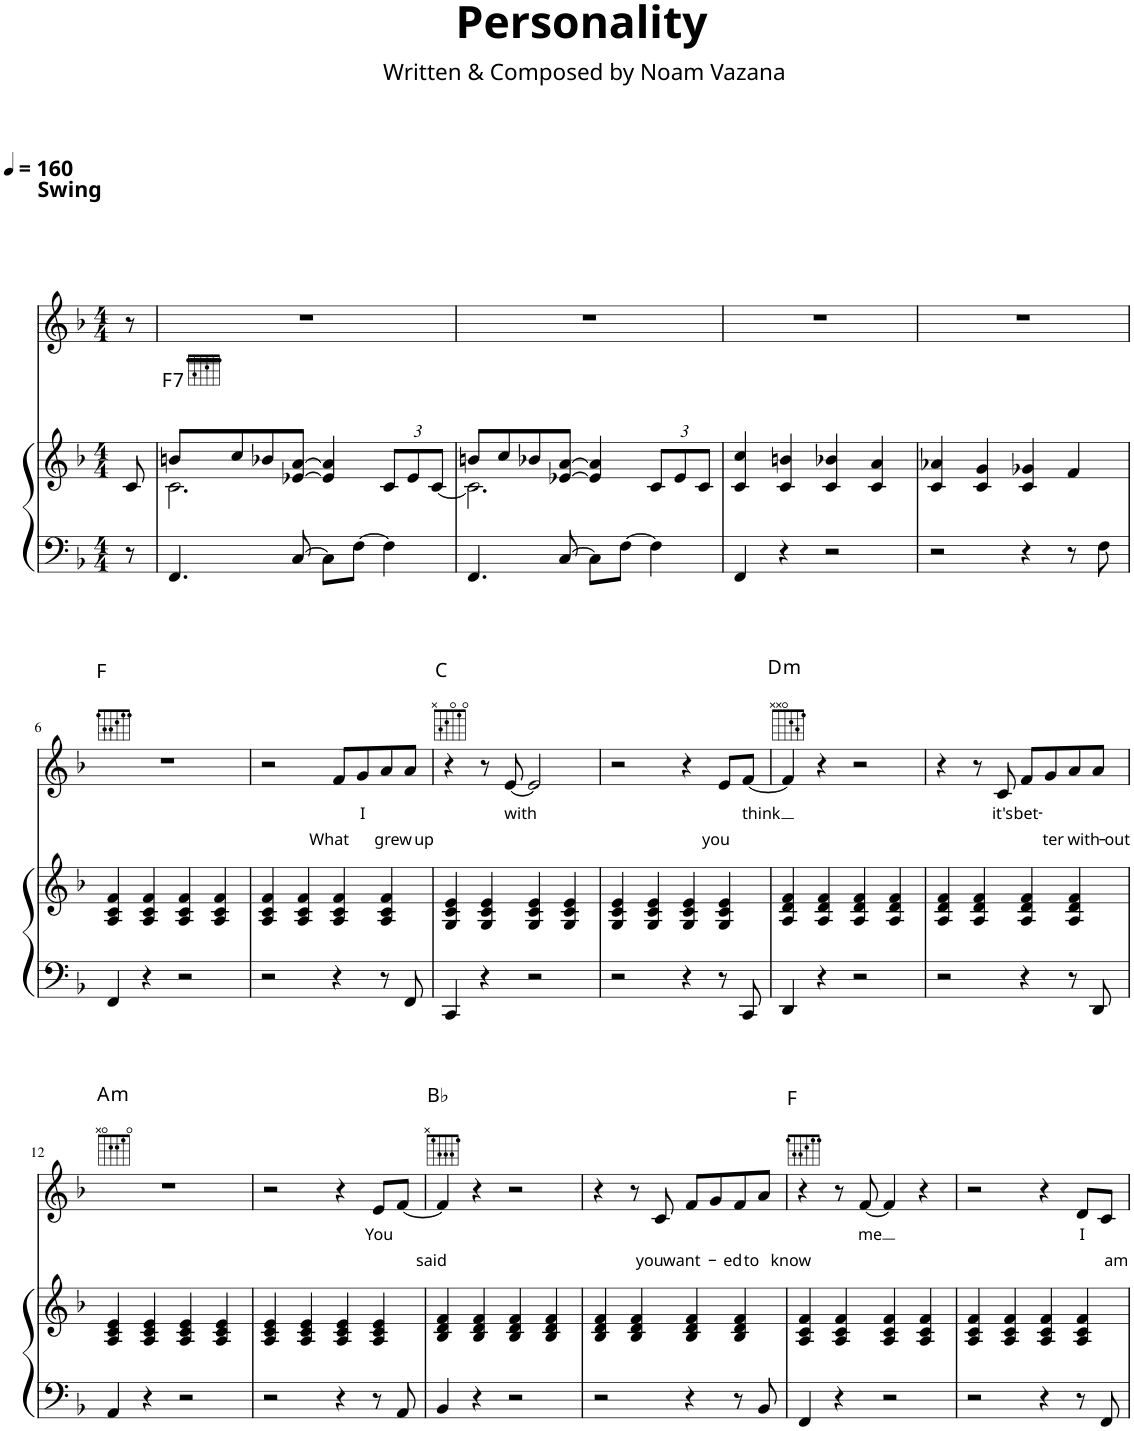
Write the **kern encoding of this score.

**kern	**kern	**harte	**kern	**text	**harte
*part2	*part2	*part2	*part1	*part1	*part1
*staff3	*staff2	*	*staff1	*staff1	*
*I"Piano	*	*	*I"Treble	*	*
*I'Pno	*	*	*	*	*
*clefF4	*clefG2	*	*clefG2	*	*
*k[b-]	*k[b-]	*	*k[b-]	*	*
*M4/4	*M4/4	*	*M4/4	*	*
*MM160	*MM160	*	*MM160	*	*
=1	=1	=1	=1	=1	=1
!	!	!	!LO:TX:a:B:t=Swing	!	!
8r	8c/	.	8r	.	.
=2	=2	=2	=2	=2	=2
*	*^	*	*	*	*
!	!	!	!LO:H:kt=7	!	!	!
4.FF/	8bn/L	2.c\	F:7	1r	.	.
.	8cc/	.	.	.	.	.
.	8b-X/	.	.	.	.	.
[8C/	[8e-X/ [8a/J	.	.	.	.	.
8C\L]	4e-/] 4a/]	.	.	.	.	.
[8F\J	.	.	.	.	.	.
*	*Xbrackettup	*	*	*	*	*
4F\]	12c/L	4ryy	.	.	.	.
.	12e-/	.	.	.	.	.
.	[12c/J	.	.	.	.	.
=3	=3	=3	=3	=3	=3	=3
4.FF/	8bn/L	2.c\]	.	1r	.	.
.	8cc/	.	.	.	.	.
.	8b-X/	.	.	.	.	.
[8C/	[8e-X/ [8a/J	.	.	.	.	.
8C\L]	4e-/] 4a/]	.	.	.	.	.
[8F\J	.	.	.	.	.	.
4F\]	12c/L	4ryy	.	.	.	.
.	12e-/	.	.	.	.	.
.	12c/J	.	.	.	.	.
*	*v	*v	*	*	*	*
=4	=4	=4	=4	=4	=4
4FF/	4c/ 4cc/	.	1r	.	.
4r	4c/ 4bn/	.	.	.	.
2r	4c/ 4b-X/	.	.	.	.
.	4c/ 4a/	.	.	.	.
=5	=5	=5	=5	=5	=5
2r	4c/ 4a-X/	.	1r	.	.
.	4c/ 4g/	.	.	.	.
4r	4c/ 4g-X/	.	.	.	.
8r	4f/	.	.	.	.
8F\	.	.	.	.	.
!!LO:LB:g=z
=6	=6	=6	=6	=6	=6
4FF/	4A/ 4c/ 4f/	.	1r	.	F:maj
4r	4A/ 4c/ 4f/	.	.	.	.
2r	4A/ 4c/ 4f/	.	.	.	.
.	4A/ 4c/ 4f/	.	.	.	.
=7	=7	=7	=7	=7	=7
2r	4A/ 4c/ 4f/	.	2r	.	.
.	4A/ 4c/ 4f/	.	.	.	.
!	!	!	!	!LO:LY:b	!
4r	4A/ 4c/ 4f/	.	8f/L	What	.
!	!	!	!	!LO:LY:b	!
.	.	.	8g/	I	.
!	!	!	!	!LO:LY:b	!
8r	4A/ 4c/ 4f/	.	8a/	grew	.
!	!	!	!	!LO:LY:b	!
8FF/	.	.	8a/J	up	.
=8	=8	=8	=8	=8	=8
4CC/	4G/ 4c/ 4e/	.	4r	.	C:maj
4r	4G/ 4c/ 4e/	.	8r	.	.
!	!	!	!	!LO:LY:b	!
.	.	.	[8e/	with	.
2r	4G/ 4c/ 4e/	.	2e/]	.	.
.	4G/ 4c/ 4e/	.	.	.	.
=9	=9	=9	=9	=9	=9
2r	4G/ 4c/ 4e/	.	2r	.	.
.	4G/ 4c/ 4e/	.	.	.	.
4r	4G/ 4c/ 4e/	.	4r	.	.
!	!	!	!	!LO:LY:b	!
8r	4G/ 4c/ 4e/	.	8e/L	you	.
!	!	!	!	!LO:LY:b	!
8CC/	.	.	[8f/J	think	.
=10	=10	=10	=10	=10	=10
!	!	!	!	!	!LO:H:kt=m
4DD/	4A/ 4d/ 4f/	.	4f/]	.	D:min
4r	4A/ 4d/ 4f/	.	4r	.	.
2r	4A/ 4d/ 4f/	.	2r	.	.
.	4A/ 4d/ 4f/	.	.	.	.
=11	=11	=11	=11	=11	=11
2r	4A/ 4d/ 4f/	.	4r	.	.
.	4A/ 4d/ 4f/	.	8r	.	.
!	!	!	!	!LO:LY:b	!
.	.	.	8c/	it's	.
!	!	!	!	!LO:LY:b	!
4r	4A/ 4d/ 4f/	.	8f/L	bet-	.
!	!	!	!	!LO:LY:b	!
.	.	.	8g/	-ter	.
!	!	!	!	!LO:LY:b	!
8r	4A/ 4d/ 4f/	.	8a/	with-	.
!	!	!	!	!LO:LY:b	!
8DD/	.	.	8a/J	-out	.
!!LO:LB:g=z
=12	=12	=12	=12	=12	=12
!	!	!	!	!	!LO:H:kt=m
4AA/	4A/ 4c/ 4e/	.	1r	.	A:min
4r	4A/ 4c/ 4e/	.	.	.	.
2r	4A/ 4c/ 4e/	.	.	.	.
.	4A/ 4c/ 4e/	.	.	.	.
=13	=13	=13	=13	=13	=13
2r	4A/ 4c/ 4e/	.	2r	.	.
.	4A/ 4c/ 4e/	.	.	.	.
4r	4A/ 4c/ 4e/	.	4r	.	.
!	!	!	!	!LO:LY:b	!
8r	4A/ 4c/ 4e/	.	8e/L	You	.
!	!	!	!	!LO:LY:b	!
8AA/	.	.	[8f/J	said	.
=14	=14	=14	=14	=14	=14
4BB-/	4B-/ 4d/ 4f/	.	4f/]	.	Bb:maj
4r	4B-/ 4d/ 4f/	.	4r	.	.
2r	4B-/ 4d/ 4f/	.	2r	.	.
.	4B-/ 4d/ 4f/	.	.	.	.
=15	=15	=15	=15	=15	=15
2r	4B-/ 4d/ 4f/	.	4r	.	.
.	4B-/ 4d/ 4f/	.	8r	.	.
!	!	!	!	!LO:LY:b	!
.	.	.	8c/	you	.
!	!	!	!	!LO:LY:b	!
4r	4B-/ 4d/ 4f/	.	8f/L	want-	.
!	!	!	!	!LO:LY:b	!
.	.	.	8g/	-ed	.
!	!	!	!	!LO:LY:b	!
8r	4B-/ 4d/ 4f/	.	8f/	to	.
!	!	!	!	!LO:LY:b	!
8BB-/	.	.	8a/J	know	.
=16	=16	=16	=16	=16	=16
4FF/	4A/ 4c/ 4f/	.	4r	.	F:maj
4r	4A/ 4c/ 4f/	.	8r	.	.
!	!	!	!	!LO:LY:b	!
.	.	.	[8f/	me	.
2r	4A/ 4c/ 4f/	.	4f/]	.	.
.	4A/ 4c/ 4f/	.	4r	.	.
=17	=17	=17	=17	=17	=17
2r	4A/ 4c/ 4f/	.	2r	.	.
.	4A/ 4c/ 4f/	.	.	.	.
4r	4A/ 4c/ 4f/	.	4r	.	.
!	!	!	!	!LO:LY:b	!
8r	4A/ 4c/ 4f/	.	8d/L	I	.
!	!	!	!	!LO:LY:b	!
8FF/	.	.	8c/J	am	.
=	=	=	=	=	=
*-	*-	*-	*-	*-	*-
